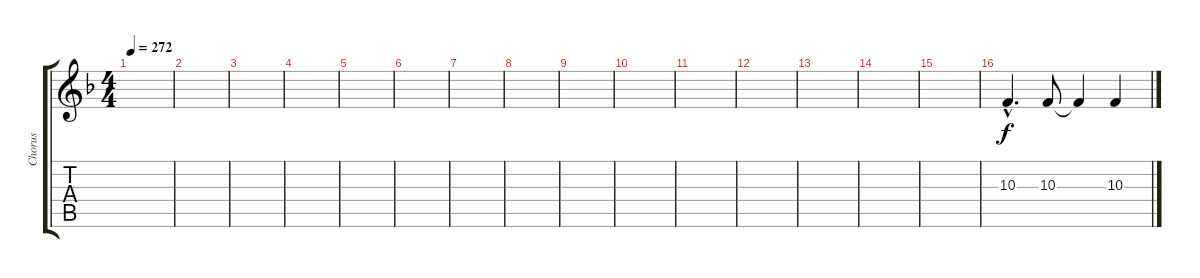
\track ("Chorus" "Chorus") {instrument sopranosax}
\staff {score tabs}
\tuning (E4 B3 G3 D3 A2 E2) {hide}
\ts (4 4)
\tempo 272
\clef g2
\ks f
|
|
|
|
|
|
|
|
|
|
|
|
|
|
|
10.3{hac}.4{d} 10.3.8 10.3{t}.4 10.3.4
